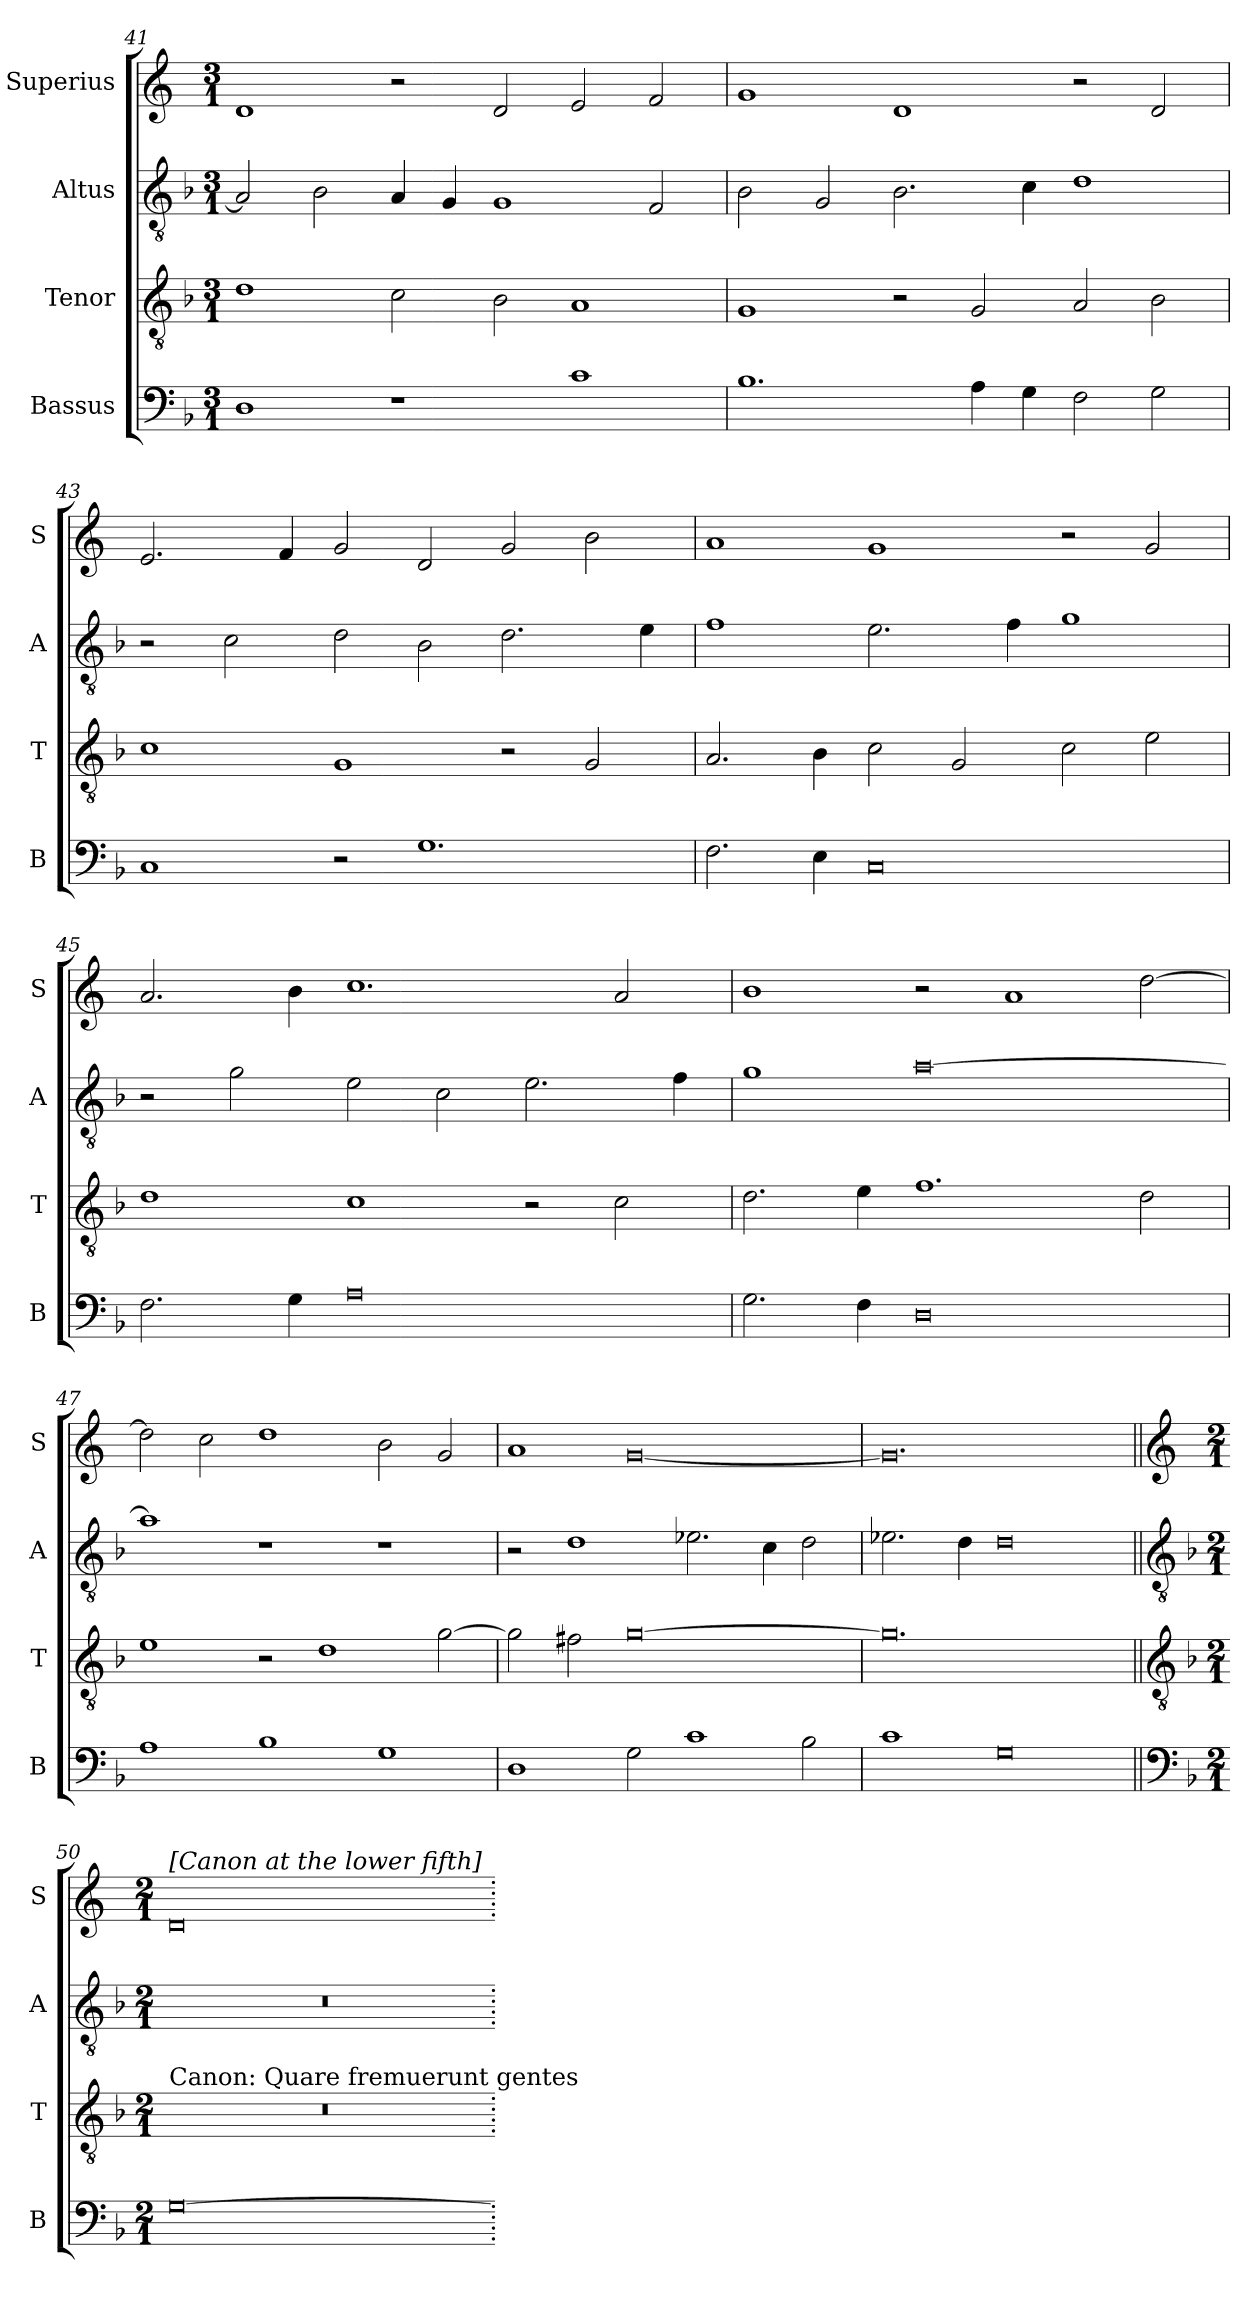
**kern	**kern	**kern	**kern
*part4	*part3	*part2	*part1
*staff4	*staff3	*staff2	*staff1
*I"Bassus	*I"Tenor	*I"Altus	*I"Superius
*I'B	*I'T	*I'A	*I'S
*clefF4	*clefGv2	*clefGv2	*clefG2
*k[b-]	*k[b-]	*k[b-]	*k[]
*M3/1	*M3/1	*M3/1	*M3/1
=41	=41	=41	=41
1D	1d	2A/]	1d
.	.	2B-\	.
1r	2c\	4A/	2r
.	.	4G/	.
.	2B-\	1G	2d/
1c	1A	.	2e/
.	.	2F/	2f/
=42	=42	=42	=42
1.B-	1G	2B-\	1g
.	.	2G/	.
.	2r	2.B-\	1d
4A\	2G/	.	.
4G\	.	4c\	.
2F\	2A/	1d	2r
2G\	2B-\	.	2d/
=43	=43	=43	=43
1C	1c	2r	2.e/
.	.	2c\	.
.	.	.	4f/
2r	1G	2d\	2g/
1.G	.	2B-\	2d/
.	2r	2.d\	2g/
.	2G/	.	2b\
.	.	4e\	.
=44	=44	=44	=44
2.F\	2.A/	1f	1a
4E\	4B-\	.	.
0C	2c\	2.e\	1g
.	2G/	.	.
.	.	4f\	.
.	2c\	1g	2r
.	2e\	.	2g/
=45	=45	=45	=45
2.F\	1d	2r	2.a/
.	.	2g\	.
4G\	.	.	4b\
0A	1c	2e\	1.cc
.	.	2c\	.
.	2r	2.e\	.
.	2c\	.	2a/
.	.	4f\	.
=46	=46	=46	=46
2.G\	2.d\	1g	1b
4F\	4e\	.	.
0D	1.f	[0a	2r
.	.	.	1a
.	2d\	.	[2dd\
=47	=47	=47	=47
1A	1e	1a]	2dd\]
.	.	.	2cc\
1B-	2r	1r	1dd
.	1d	.	.
1G	.	1r	2b\
.	[2g\	.	2g/
=48	=48	=48	=48
1D	2g\]	2r	1a
.	2f#X\	1d	.
2G\	[0g	.	[0g
1c	.	2.e-X\	.
.	.	4c\	.
2B-\	.	2d\	.
=49	=49	=49	=49
1c	0.g]	2.e-X\	0.g]
.	.	4d\	.
0G	.	0d	.
!!LO:LB:g=z
=50||	=50||	=50||	=50||
*clefF4	*clefGv2	*clefGv2	*clefG2
*k[b-]	*k[b-]	*k[b-]	*k[]
*M2/1	*M2/1	*M2/1	*M2/1
!	!	!	!LO:TX:a:t=[Canon at the lower fifth]
!	!LO:TX:a:t=Canon&colon; Quare fremuerunt gentes	!	!
[0G	0r	0r	0d
=.	=.	=.	=.
*-	*-	*-	*-
